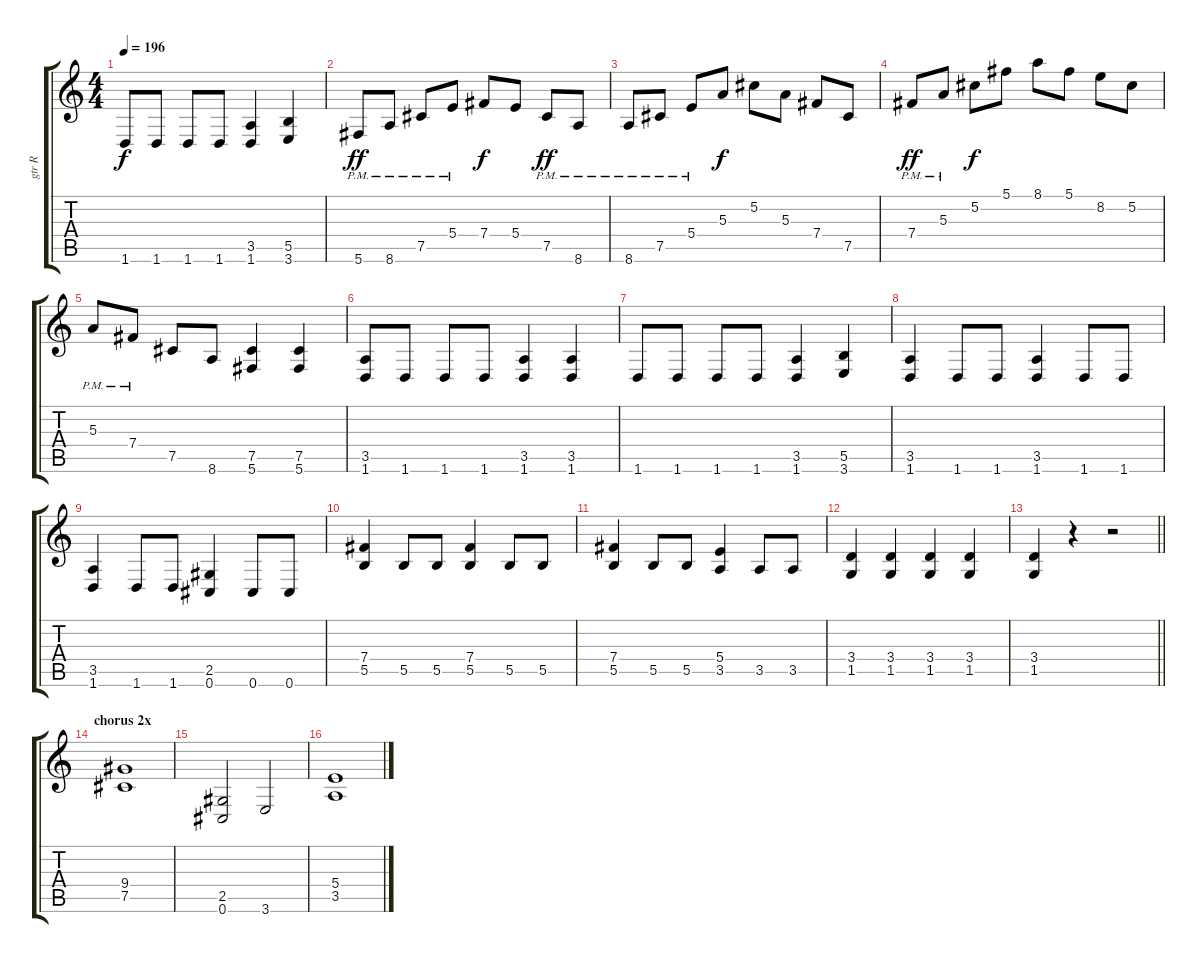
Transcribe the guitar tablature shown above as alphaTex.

\track ("gtr R" "gtr R") {instrument overdrivenguitar}
\staff {score tabs}
\tuning (Db4 Ab3 E3 B2 Gb2 Db2) {hide}
\ts (4 4)
\tempo 196
\clef g2
\ks c
1.6.8{dy f} 1.6.8 1.6.8 1.6.8 (3.5 1.6).4 (5.5 3.6).4 |
5.6{pm}.8{dy ff} 8.6{pm}.8 7.5{pm}.8 5.4{pm}.8 7.4.8{dy f} 5.4.8 7.5{pm}.8{dy ff} 8.6{pm}.8 |
8.6{pm}.8 7.5{pm}.8 5.4{pm}.8 5.3.8{dy f} 5.2.8 5.3.8 7.4.8 7.5.8 |
7.4{pm}.8{dy ff} 5.3{pm}.8 5.2.8{dy f} 5.1.8 8.1.8 5.1.8 8.2.8 5.2.8 |
5.3{pm}.8 7.4{pm}.8 7.5.8 8.6.8 (7.5 5.6).4 (7.5 5.6).4 |
(3.5 1.6).8 1.6.8 1.6.8 1.6.8 (3.5 1.6).4 (3.5 1.6).4 |
1.6.8 1.6.8 1.6.8 1.6.8 (3.5 1.6).4 (5.5 3.6).4 |
(3.5 1.6).4 1.6.8 1.6.8 (3.5 1.6).4 1.6.8 1.6.8 |
(3.5 1.6).4 1.6.8 1.6.8 (2.5 0.6).4 0.6.8 0.6.8 |
(7.4 5.5).4 5.5.8 5.5.8 (7.4 5.5).4 5.5.8 5.5.8 |
(7.4 5.5).4 5.5.8 5.5.8 (5.4 3.5).4 3.5.8 3.5.8 |
(3.4 1.5).4 (3.4 1.5).4 (3.4 1.5).4 (3.4 1.5).4 |
\barLineRight lightlight
(3.4 1.5).4 r.4 r.2 |
\section ("" "chorus 2x")
(9.4 7.5).1 |
(2.5 0.6).2 3.6.2 |
(5.4 3.5).1
